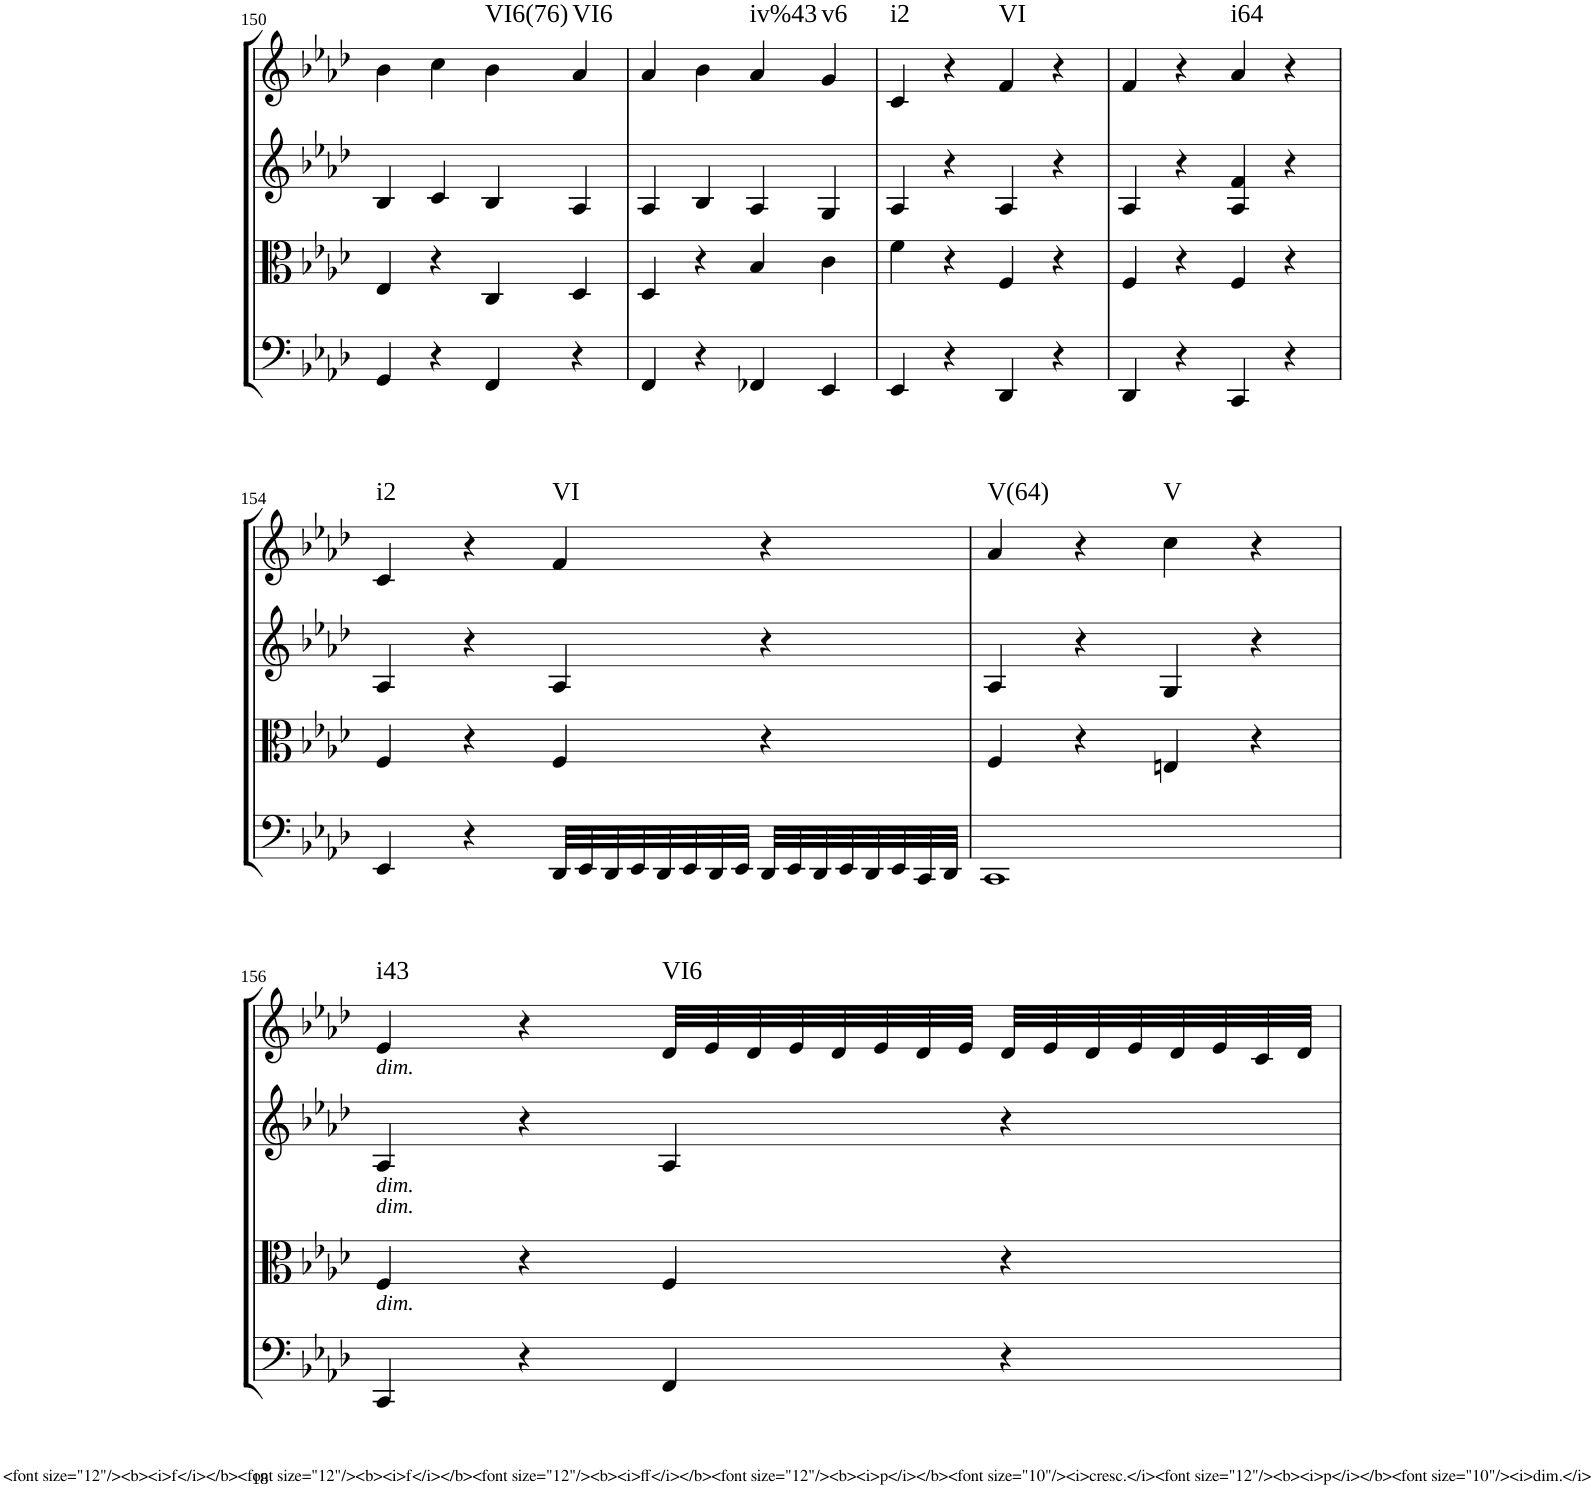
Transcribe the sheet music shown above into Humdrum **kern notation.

**kern	**kern	**kern	**kern	**harte
*part4	*part3	*part2	*part1	*part1
*staff4	*staff3	*staff2	*staff1	*
*I"Cello	*I"Viola	*I"2nd Violin	*I"1st Violin	*
*	*I'Vla	*I'Vln	*I'Vln	*
!!LO:PB:g=z
*clefF4	*clefC3	*clefG2	*clefG2	*
*k[b-e-a-d-]	*k[b-e-a-d-]	*k[b-e-a-d-]	*k[b-e-a-d-]	*
*A-:	*A-:	*A-:	*A-:	*
*M4/4	*M4/4	*M4/4	*M4/4	*
*met(c)	*met(c)	*met(c)	*met(c)	*
=150	=150	=150	=150	=150
4GG/	4E-/	4B-/	4b-\	.
4r	4r	4c/	4cc\	.
!	!	!	!	!LO:H:kt=VI6(76)
4FF/	4C/	4B-/	4b-\	N
!	!	!	!	!LO:H:kt=VI6
4r	4D-/	4A-/	4a-/	N
=151	=151	=151	=151	=151
4FF/	4D-/	4A-/	4a-/	.
4r	4r	4B-/	4b-\	.
!	!	!	!	!LO:H:kt=iv%43
4FF-X/	4B-/	4A-/	4a-/	N
!	!	!	!	!LO:H:kt=v6
4EE-/	4c\	4G/	4g/	N
=152	=152	=152	=152	=152
!	!	!	!	!LO:H:kt=i2
4EE-/	4f\	4A-/	4c/	N
4r	4r	4r	4r	.
!	!	!	!	!LO:H:kt=VI
4DD-/	4F/	4A-/	4f/	N
4r	4r	4r	4r	.
=153	=153	=153	=153	=153
4DD-/	4F/	4A-/	4f/	.
4r	4r	4r	4r	.
!	!	!	!	!LO:H:kt=i64
4CC/	4F/	4A-/ 4f/	4a-/	N
4r	4r	4r	4r	.
!!LO:LB:g=z
=154	=154	=154	=154	=154
!	!	!	!	!LO:H:kt=i2
4EE-/	4F/	4A-/	4c/	N
4r	4r	4r	4r	.
!	!	!	!	!LO:H:kt=VI
32DD-/LLL	4F/	4A-/	4f/	N
32EE-/	.	.	.	.
32DD-/	.	.	.	.
32EE-/	.	.	.	.
32DD-/	.	.	.	.
32EE-/	.	.	.	.
32DD-/	.	.	.	.
32EE-/JJJ	.	.	.	.
32DD-/LLL	4r	4r	4r	.
32EE-/	.	.	.	.
32DD-/	.	.	.	.
32EE-/	.	.	.	.
32DD-/	.	.	.	.
32EE-/	.	.	.	.
32CC/	.	.	.	.
32DD-/JJJ	.	.	.	.
=155	=155	=155	=155	=155
!	!	!	!	!LO:H:kt=V(64)
1CC	4F/	4A-/	4a-/	N
.	4r	4r	4r	.
!	!	!	!	!LO:H:kt=V
.	4En/	4G/	4cc\	N
.	4r	4r	4r	.
!!LO:LB:g=z
=156	=156	=156	=156	=156
!	!	!LO:TX:a:i:t=dim.	!	!
!	!LO:TX:a:i:t=dim.	!	!	!
!	!LO:TX:a:i:t=dim.	!	!	!
!LO:TX:a:i:t=dim.	!	!	!	!LO:H:kt=i43
4CC/	4F/	4A-/	4e-/	N
4r	4r	4r	4r	.
!	!	!	!	!LO:H:kt=VI6
4FF/	4F/	4A-/	32d-/LLL	N
.	.	.	32e-/	.
.	.	.	32d-/	.
.	.	.	32e-/	.
.	.	.	32d-/	.
.	.	.	32e-/	.
.	.	.	32d-/	.
.	.	.	32e-/JJJ	.
4r	4r	4r	32d-/LLL	.
.	.	.	32e-/	.
.	.	.	32d-/	.
.	.	.	32e-/	.
.	.	.	32d-/	.
.	.	.	32e-/	.
.	.	.	32c/	.
.	.	.	32d-/JJJ	.
=	=	=	=	=
*-	*-	*-	*-	*-
